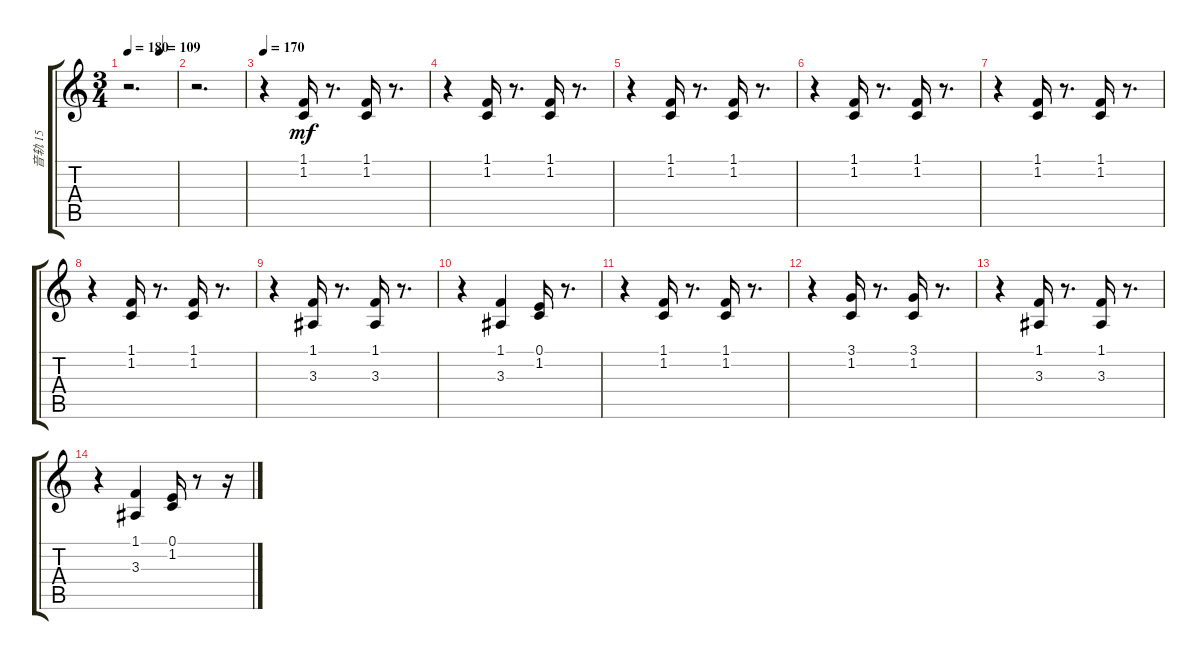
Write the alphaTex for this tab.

\track ("音轨 15" "音轨 15") {instrument frenchhorn}
\staff {score tabs}
\tuning (E4 B3 G3 D3 A2 E2) {hide}
\ts (3 4)
\tempo 180
\tempo (109 0.6527777777777778)
\clef g2
\ks c
r.2{d dy mf} |
r.2{d} |
\tempo 170
r.4 (1.1 1.2).16 r.8{d} (1.1 1.2).16 r.8{d} |
r.4 (1.1 1.2).16 r.8{d} (1.1 1.2).16 r.8{d} |
r.4 (1.1 1.2).16 r.8{d} (1.1 1.2).16 r.8{d} |
r.4 (1.1 1.2).16 r.8{d} (1.1 1.2).16 r.8{d} |
r.4 (1.1 1.2).16 r.8{d} (1.1 1.2).16 r.8{d} |
r.4 (1.1 1.2).16 r.8{d} (1.1 1.2).16 r.8{d} |
r.4 (1.1 3.3).16 r.8{d} (1.1 3.3).16 r.8{d} |
r.4 (1.1 3.3).4 (0.1 1.2).16 r.8{d} |
r.4 (1.1 1.2).16 r.8{d} (1.1 1.2).16 r.8{d} |
r.4 (3.1 1.2).16 r.8{d} (3.1 1.2).16 r.8{d} |
r.4 (1.1 3.3).16 r.8{d} (1.1 3.3).16 r.8{d} |
r.4 (1.1 3.3).4 (0.1 1.2).16 r.8 r.16
